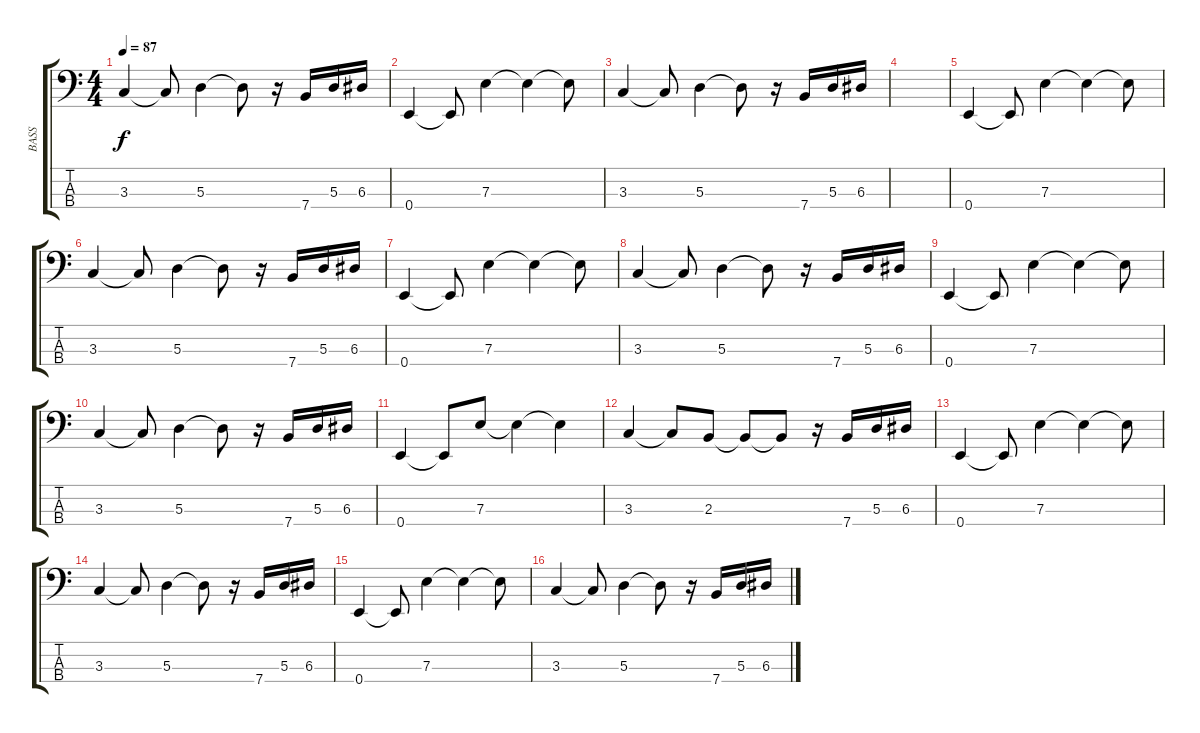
\track ("BASS" "BASS") {instrument electricbassfinger}
\staff {score tabs}
\tuning (G2 D2 A1 E1) {hide}
\ts (4 4)
\tempo 87
\clef f4
\ks c
3.3.4{dy f} 3.3{t}.8 5.3.4 5.3{t}.8 r.16 7.4.16 5.3.16 6.3.16 |
0.4.4 0.4{t}.8 7.3.4 7.3{t}.4 7.3{t}.8 |
3.3.4 3.3{t}.8 5.3.4 5.3{t}.8 r.16 7.4.16 5.3.16 6.3.16 |
|
0.4.4 0.4{t}.8 7.3.4 7.3{t}.4 7.3{t}.8 |
3.3.4 3.3{t}.8 5.3.4 5.3{t}.8 r.16 7.4.16 5.3.16 6.3.16 |
0.4.4 0.4{t}.8 7.3.4 7.3{t}.4 7.3{t}.8 |
3.3.4 3.3{t}.8 5.3.4 5.3{t}.8 r.16 7.4.16 5.3.16 6.3.16 |
0.4.4 0.4{t}.8 7.3.4 7.3{t}.4 7.3{t}.8 |
3.3.4 3.3{t}.8 5.3.4 5.3{t}.8 r.16 7.4.16 5.3.16 6.3.16 |
0.4.4 0.4{t}.8 7.3.8 7.3{t}.4 7.3{t}.4 |
3.3.4 3.3{t}.8 2.3.8 2.3{t}.8 2.3{t}.8 r.16 7.4.16 5.3.16 6.3.16 |
0.4.4 0.4{t}.8 7.3.4 7.3{t}.4 7.3{t}.8 |
3.3.4 3.3{t}.8 5.3.4 5.3{t}.8 r.16 7.4.16 5.3.16 6.3.16 |
0.4.4 0.4{t}.8 7.3.4 7.3{t}.4 7.3{t}.8 |
3.3.4 3.3{t}.8 5.3.4 5.3{t}.8 r.16 7.4.16 5.3.16 6.3.16
